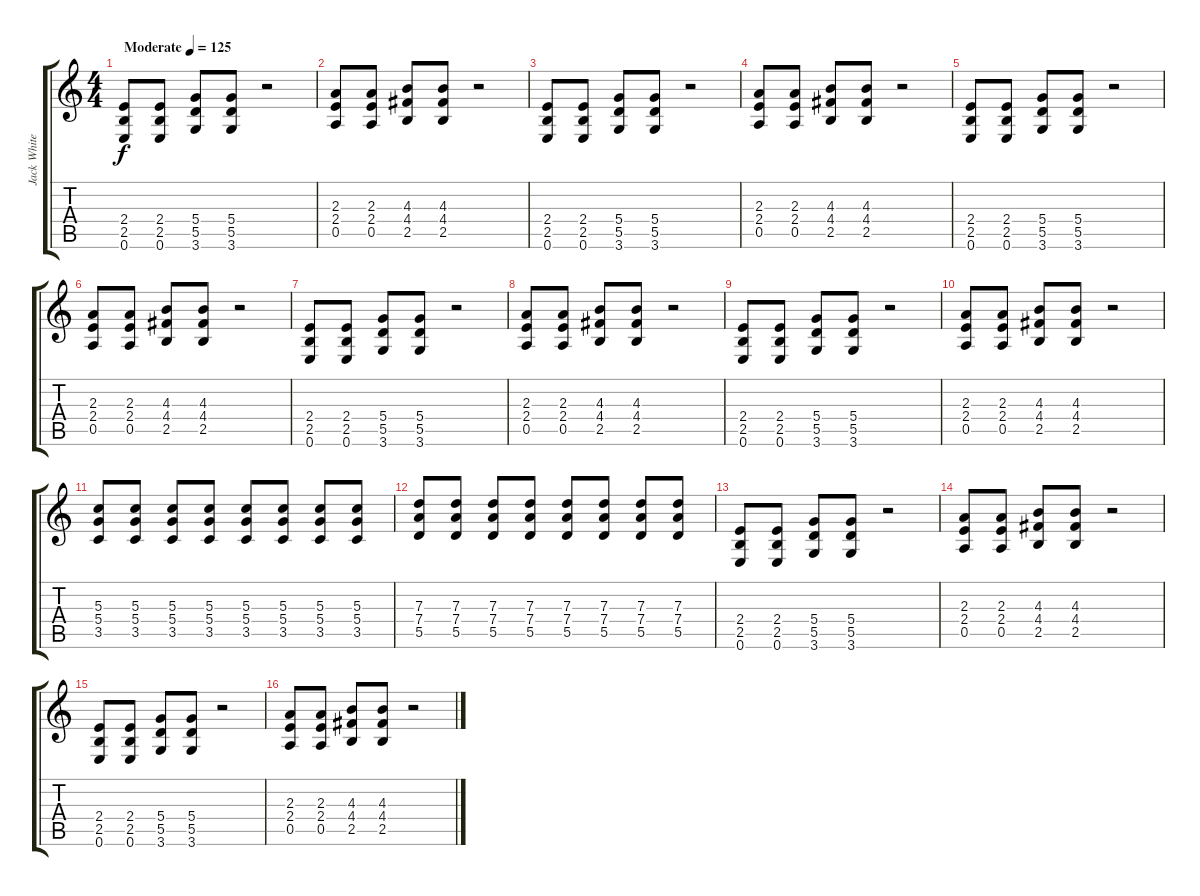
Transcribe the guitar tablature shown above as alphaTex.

\track ("Jack White" "Jack White") {instrument distortionguitar}
\staff {score tabs}
\tuning (E4 B3 G3 D3 A2 E2) {hide}
\ts (4 4)
\tempo (125 "Moderate")
\clef g2
\ks c
(2.4 2.5 0.6).8{dy f instrument distortionguitar} (2.4 2.5 0.6).8 (5.4 5.5 3.6).8 (5.4 5.5 3.6).8 r.2 |
(2.3 2.4 0.5).8 (2.3 2.4 0.5).8 (4.3 4.4 2.5).8 (4.3 4.4 2.5).8 r.2 |
(2.4 2.5 0.6).8 (2.4 2.5 0.6).8 (5.4 5.5 3.6).8 (5.4 5.5 3.6).8 r.2 |
(2.3 2.4 0.5).8 (2.3 2.4 0.5).8 (4.3 4.4 2.5).8 (4.3 4.4 2.5).8 r.2 |
(2.4 2.5 0.6).8 (2.4 2.5 0.6).8 (5.4 5.5 3.6).8 (5.4 5.5 3.6).8 r.2 |
(2.3 2.4 0.5).8 (2.3 2.4 0.5).8 (4.3 4.4 2.5).8 (4.3 4.4 2.5).8 r.2 |
(2.4 2.5 0.6).8 (2.4 2.5 0.6).8 (5.4 5.5 3.6).8 (5.4 5.5 3.6).8 r.2 |
(2.3 2.4 0.5).8 (2.3 2.4 0.5).8 (4.3 4.4 2.5).8 (4.3 4.4 2.5).8 r.2 |
(2.4 2.5 0.6).8 (2.4 2.5 0.6).8 (5.4 5.5 3.6).8 (5.4 5.5 3.6).8 r.2 |
(2.3 2.4 0.5).8 (2.3 2.4 0.5).8 (4.3 4.4 2.5).8 (4.3 4.4 2.5).8 r.2 |
(5.3 5.4 3.5).8 (5.3 5.4 3.5).8 (5.3 5.4 3.5).8 (5.3 5.4 3.5).8 (5.3 5.4 3.5).8 (5.3 5.4 3.5).8 (5.3 5.4 3.5).8 (5.3 5.4 3.5).8 |
(7.3 7.4 5.5).8 (7.3 7.4 5.5).8 (7.3 7.4 5.5).8 (7.3 7.4 5.5).8 (7.3 7.4 5.5).8 (7.3 7.4 5.5).8 (7.3 7.4 5.5).8 (7.3 7.4 5.5).8 |
(2.4 2.5 0.6).8 (2.4 2.5 0.6).8 (5.4 5.5 3.6).8 (5.4 5.5 3.6).8 r.2 |
(2.3 2.4 0.5).8 (2.3 2.4 0.5).8 (4.3 4.4 2.5).8 (4.3 4.4 2.5).8 r.2 |
(2.4 2.5 0.6).8 (2.4 2.5 0.6).8 (5.4 5.5 3.6).8 (5.4 5.5 3.6).8 r.2 |
(2.3 2.4 0.5).8 (2.3 2.4 0.5).8 (4.3 4.4 2.5).8 (4.3 4.4 2.5).8 r.2
